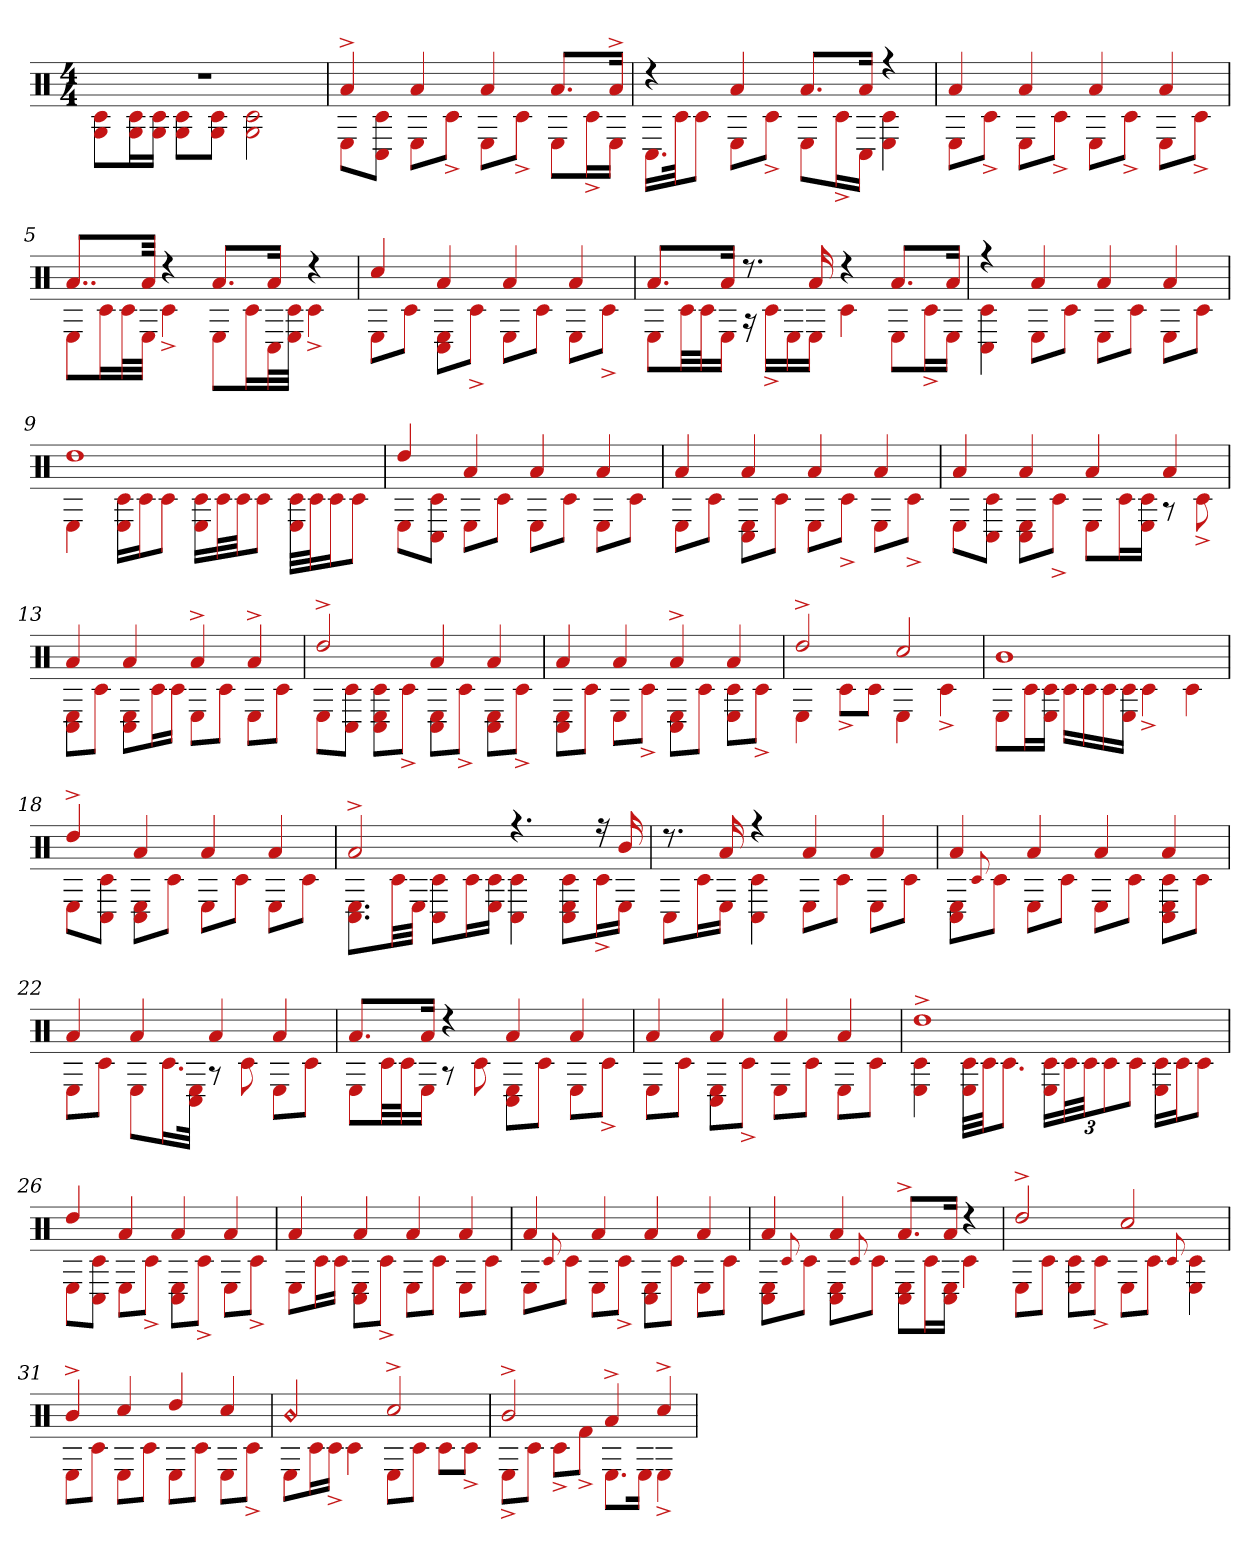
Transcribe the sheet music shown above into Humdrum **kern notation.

**kern
*part1
*staff1
*clefX
*k[]
*M4/4
=1
*^
1r	8G 8c#L
.	16c# 16GL
.	16c# 16GJJ
.	8G 8c#L
.	8c# 8GJ
.	2G 2c#
=2	=2
4a^	8EL
.	8C# 8c#J
4a	8EL
.	8c#^J
4a	8EL
.	8c#^J
8.aL	8EL
.	16c#^L
16a^Jk	16EJJ
=3	=3
4r	16.C#LL
.	32c#Jk
.	8c#J
4a	8EL
.	8c#^J
8.aL	8EL
.	16c#^L
16aJk	16C#JJ
4r	4E 4c#
=4	=4
4a	8EL
.	8c#^J
4a	8EL
.	8c#^J
4a	8EL
.	8c#^J
4a	8EL
.	8c#^J
=5	=5
8..aL	8EL
.	16c#L
.	32c#L
32aJkk	32EJJJ
4r	4c#^
8.aL	8EL
.	16c#L
16aJk	32C#L
.	32E 32c#JJJ
4r	4c#^
=6	=6
4cc#	8EL
.	8c#J
4a	8C# 8EL
.	8c#^J
4a	8EL
.	8c#J
4a	8EL
.	8c#^J
=7	=7
8.aL	8EL
.	32c#LL
.	32c#J
16aJk	16EJJ
8.r	16r
.	16c#^LL
.	16E
16a	16EJJ
4r	4c#
8.aL	8EL
.	16c#^L
16aJk	16EJJ
=8	=8
4r	4C# 4c#
4a	8EL
.	8c#J
4a	8EL
.	8c#J
4a	8EL
.	8c#J
=9	=9
1dd	4E
.	16E 16c#LL
.	16c#J
.	8c#J
.	16E 16c#LL
.	32c#L
.	32c#JJ
.	8c#J
.	32c# 32ELLL
.	32c#J
.	16c#J
.	8c#J
=10	=10
4dd	8EL
.	8c# 8C#J
4a	8EL
.	8c#J
4a	8EL
.	8c#J
4a	8EL
.	8c#J
=11	=11
4a	8EL
.	8c#J
4a	8E 8C#L
.	8c#J
4a	8EL
.	8c#^J
4a	8EL
.	8c#^J
=12	=12
4a	8EL
.	8C# 8c#J
4a	8E 8C#L
.	8c#^J
4a	8EL
.	16c#L
.	16c# 16EJJ
4a	8r
.	8c#^
=13	=13
4a	8E 8C#L
.	8c#J
4a	8E 8C#L
.	16c#L
.	16c#JJ
4a^	8EL
.	8c#J
4a^	8EL
.	8c#J
=14	=14
2dd^	8EL
.	8c# 8C#J
.	8c# 8E 8C#L
.	8c#^J
4a	8E 8C#L
.	8c#^J
4a	8E 8C#L
.	8c#^J
=15	=15
4a	8E 8C#L
.	8c#J
4a	8EL
.	8c#^J
4a^	8E 8C#L
.	8c#J
4a	8c# 8EL
.	8c#^J
=16	=16
2dd^	4E
.	8c#^L
.	8c#J
2cc#	4E
.	4c#^
=17	=17
1b	8EL
.	16c#L
.	16E 16c#JJ
.	16c#LL
.	16c#
.	16c#
.	16c# 16EJJ
.	4c#^
.	4c#
=18	=18
4dd^	8EL
.	8C# 8c#J
4a	8E 8C#L
.	8c#J
4a	8EL
.	8c#J
4a	8EL
.	8c#J
=19	=19
2a^	8.E 8.C#L
.	32c#LL
.	32EJJJ
.	8c# 8C#L
.	16c#L
.	16c# 16EJJ
4.r	4C# 4c#
.	8E 8C# 8c#L
16r	16c#^L
16b	16EJJ
=20	=20
8.r	8C#L
.	16c#L
16a	16EJJ
4r	4C# 4c#
4a	8EL
.	8c#J
4a	8EL
.	8c#J
=21	=21
4a	8E 8C#L
.	8qqc#
.	8c#J
4a	8EL
.	8c#J
4a	8EL
.	8c#J
4a	8C# 8E 8c#L
.	8c#J
=22	=22
4a	8EL
.	8c#J
4a	8EL
.	16.c#L
.	32C# 32EJJk
4a	8r
.	8c#
4a	8EL
.	8c#J
=23	=23
8.aL	8EL
.	32c#LL
.	32c#J
16aJk	16EJJ
4r	8r
.	8c#
4a	8E 8C#L
.	8c#J
4a	8EL
.	8c#^J
=24	=24
4a	8EL
.	8c#J
4a	8E 8C#L
.	8c#^J
4a	8EL
.	8c#J
4a	8EL
.	8c#J
=25	=25
1dd^	4E 4c#
.	32E 32c#LLL
.	32c#JJ
.	8.c#J
.	24E 24c#LL
.	48c#L
.	48c#JJ
.	12c#
.	12c#J
.	16c# 16ELL
.	16c#J
.	8c#J
=26	=26
4dd	8EL
.	8C# 8c#J
4a	8EL
.	8c#^J
4a	8E 8C#L
.	8c#^J
4a	8EL
.	8c#^J
=27	=27
4a	8EL
.	16c#L
.	16c#JJ
4a	8E 8C#L
.	8c#^J
4a	8EL
.	8c#J
4a	8EL
.	8c#J
=28	=28
4a	8EL
.	8qqc#
.	8c#J
4a	8EL
.	8c#^J
4a	8C# 8EL
.	8c#J
4a	8EL
.	8c#J
=29	=29
4a	8E 8C#L
.	8qqc#
.	8c#J
4a	8E 8C#L
.	8qqc#
.	8c#J
8.a^L	8E 8C#L
.	16c#L
16aJk	16C# 16EJJ
4r	4c#
=30	=30
2dd^	8EL
.	8c#J
.	8E 8c#L
.	8c#^J
2cc#	8EL
.	8c#J
.	8qqc#
.	4E 4c#
=31	=31
4b^	8EL
.	8c#J
4cc#	8EL
.	8c#J
4dd	8EL
.	8c#J
4cc#	8EL
.	8c#^J
=32	=32
!LO:N:head=diamond	!
2b	8EL
.	16c#L
.	16c#^JJ
.	4c#
2cc#^	8EL
.	8c#J
.	8c#L
.	8c#^J
=33	=33
2b^	8E^L
.	8c#J
.	8c#^L
.	8f#^J
4a^	8.EL
.	16EJk
4cc#^	4E^
*v	*v
=
*-
